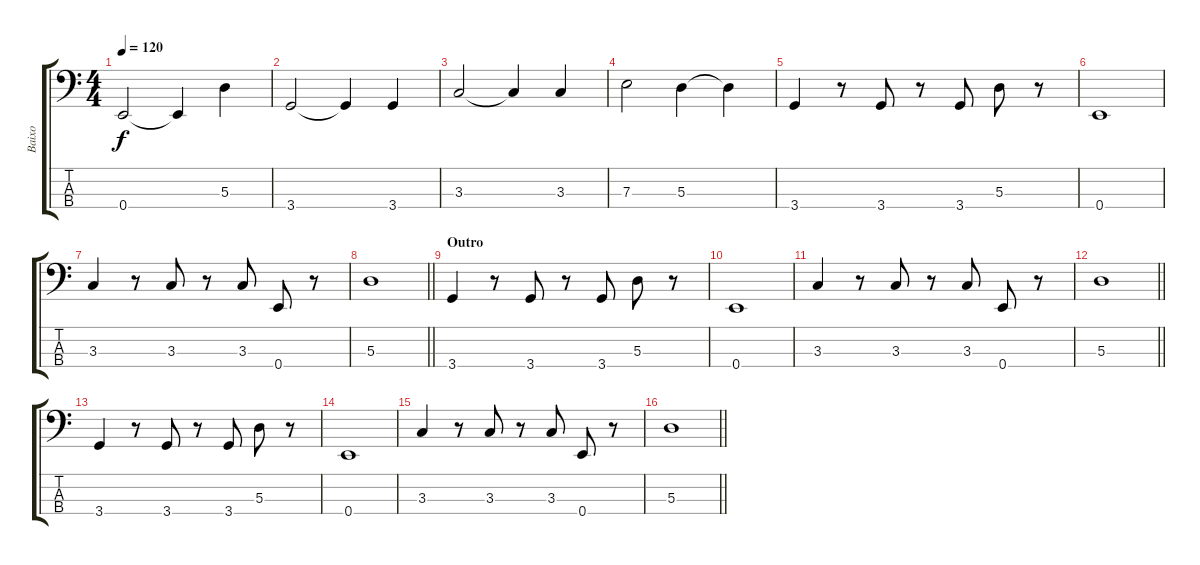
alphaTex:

\track ("Baixo" "Baixo") {instrument electricbassfinger}
\staff {score tabs}
\tuning (G2 D2 A1 E1) {hide}
\ts (4 4)
\tempo 120
\clef f4
\ks c
0.4.2{dy f} 0.4{t}.4 5.3.4 |
3.4.2 3.4{t}.4 3.4.4 |
3.3.2 3.3{t}.4 3.3.4 |
7.3.2 5.3.4 5.3{t}.4 |
3.4.4 r.8 3.4.8 r.8 3.4.8 5.3.8 r.8 |
0.4.1 |
3.3.4 r.8 3.3.8 r.8 3.3.8 0.4.8 r.8 |
\barLineRight lightlight
5.3.1 |
\section ("" "Outro")
3.4.4 r.8 3.4.8 r.8 3.4.8 5.3.8 r.8 |
0.4.1 |
3.3.4 r.8 3.3.8 r.8 3.3.8 0.4.8 r.8 |
\barLineRight lightlight
5.3.1 |
3.4.4 r.8 3.4.8 r.8 3.4.8 5.3.8 r.8 |
0.4.1 |
3.3.4 r.8 3.3.8 r.8 3.3.8 0.4.8 r.8 |
\barLineRight lightlight
5.3.1
